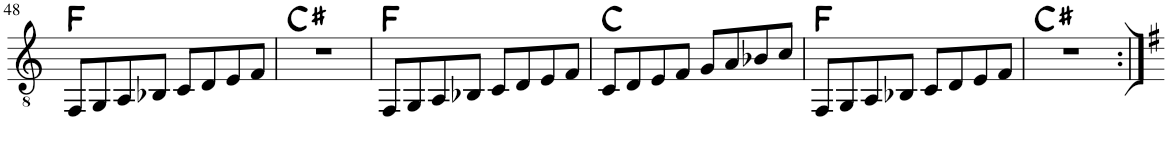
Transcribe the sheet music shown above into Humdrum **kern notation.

**kern	**harte
*part1	*part1
*staff1	*
*I"Classical Guitar	*
*I'Guit.	*
!!LO:PB:g=z
*clefGv2	*
*k[]	*
*M4/4	*
=48	=48
8FF/L	F:maj
8GG/	.
8AA/	.
8BB-X/J	.
8C/L	.
8D/	.
8E/	.
8F/J	.
=49	=49
1r	C#:maj
=50	=50
8FF/L	F:maj
8GG/	.
8AA/	.
8BB-X/J	.
8C/L	.
8D/	.
8E/	.
8F/J	.
=51	=51
8C/L	C:maj
8D/	.
8E/	.
8F/J	.
8G/L	.
8A/	.
8B-X/	.
8c/J	.
=52	=52
8FF/L	F:maj
8GG/	.
8AA/	.
8BB-X/J	.
8C/L	.
8D/	.
8E/	.
8F/J	.
=53	=53
1r	C#:maj
=:|!	=:|!
*-	*-
